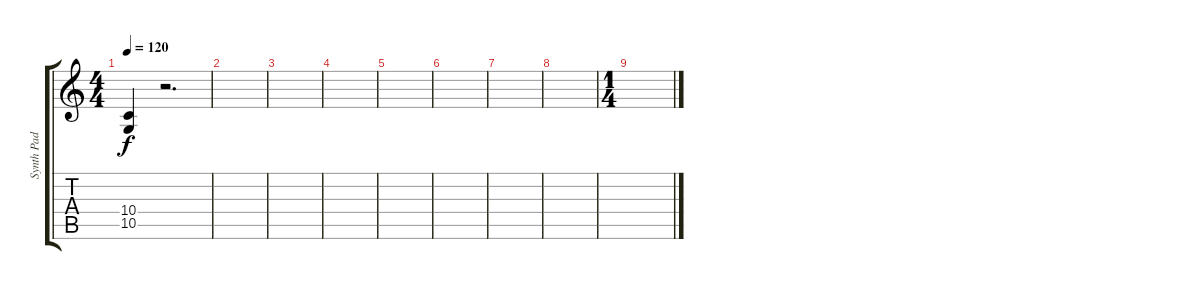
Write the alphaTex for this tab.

\track ("Synth Pad #2" "Synth Pad ") {instrument stringensemble1}
\staff {score tabs}
\tuning (E4 B3 G3 D3 A2 E2) {hide}
\ts (4 4)
\tempo 120
\clef g2
\ks c
(10.4 10.5).4{dy f} r.2{d} |
|
|
|
|
|
|
|
\ts (1 4)
